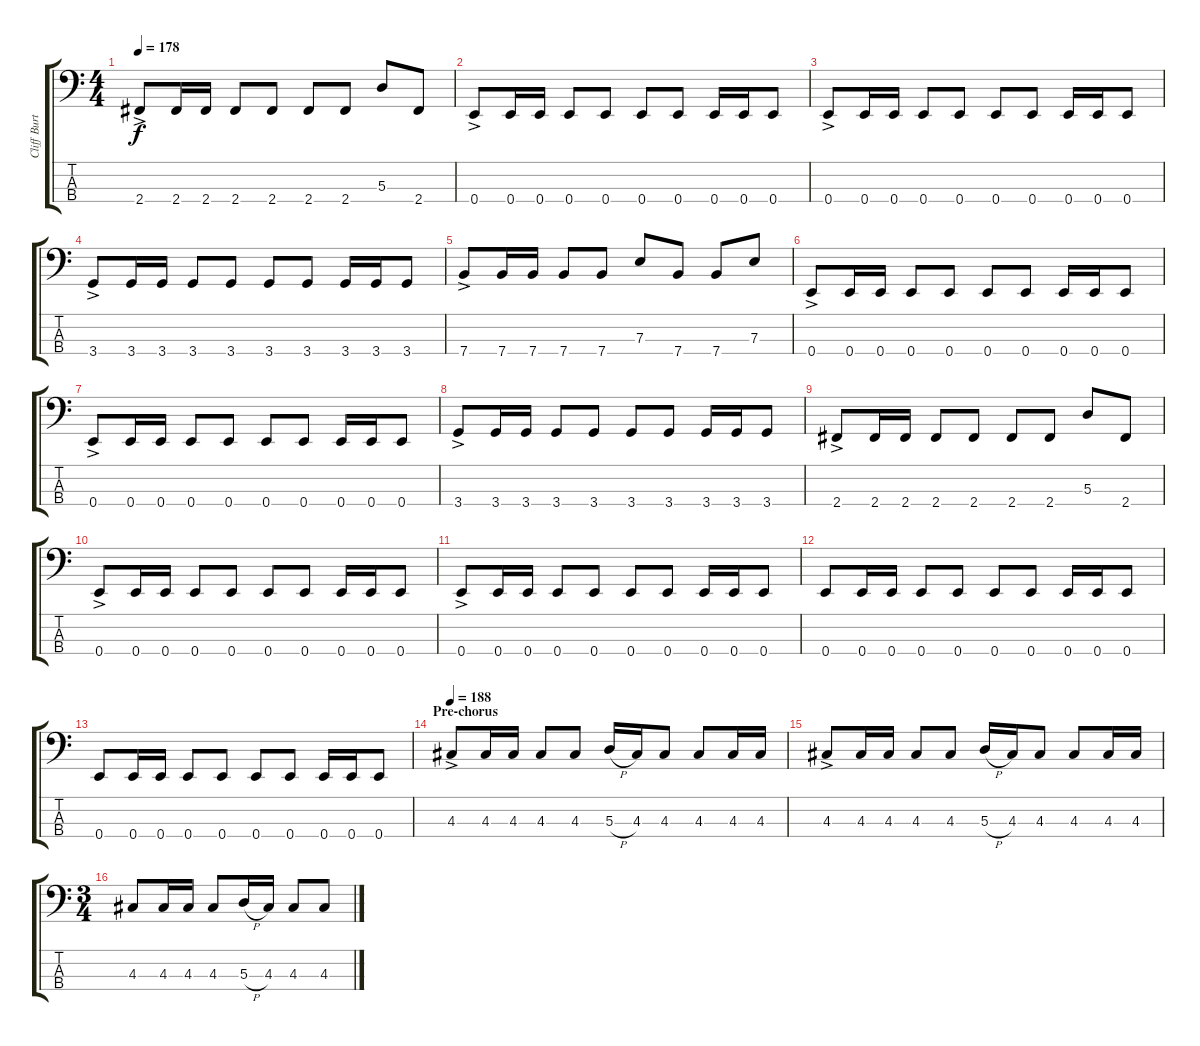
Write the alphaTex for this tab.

\track ("Cliff Burton (Bass)" "Cliff Burt") {instrument electricbassfinger}
\staff {score tabs}
\tuning (G2 D2 A1 E1) {hide}
\ts (4 4)
\tempo 178
\clef f4
\ks c
2.4{ac}.8{dy f} 2.4.16 2.4.16 2.4.8 2.4.8 2.4.8 2.4.8 5.3.8 2.4.8 |
0.4{ac}.8 0.4.16 0.4.16 0.4.8 0.4.8 0.4.8 0.4.8 0.4.16 0.4.16 0.4.8 |
0.4{ac}.8 0.4.16 0.4.16 0.4.8 0.4.8 0.4.8 0.4.8 0.4.16 0.4.16 0.4.8 |
3.4{ac}.8 3.4.16 3.4.16 3.4.8 3.4.8 3.4.8 3.4.8 3.4.16 3.4.16 3.4.8 |
7.4{ac}.8 7.4.16 7.4.16 7.4.8 7.4.8 7.3.8 7.4.8 7.4.8 7.3.8 |
0.4{ac}.8 0.4.16 0.4.16 0.4.8 0.4.8 0.4.8 0.4.8 0.4.16 0.4.16 0.4.8 |
0.4{ac}.8 0.4.16 0.4.16 0.4.8 0.4.8 0.4.8 0.4.8 0.4.16 0.4.16 0.4.8 |
3.4{ac}.8 3.4.16 3.4.16 3.4.8 3.4.8 3.4.8 3.4.8 3.4.16 3.4.16 3.4.8 |
2.4{ac}.8 2.4.16 2.4.16 2.4.8 2.4.8 2.4.8 2.4.8 5.3.8 2.4.8 |
0.4{ac}.8 0.4.16 0.4.16 0.4.8 0.4.8 0.4.8 0.4.8 0.4.16 0.4.16 0.4.8 |
0.4{ac}.8 0.4.16 0.4.16 0.4.8 0.4.8 0.4.8 0.4.8 0.4.16 0.4.16 0.4.8 |
0.4.8 0.4.16 0.4.16 0.4.8 0.4.8 0.4.8 0.4.8 0.4.16 0.4.16 0.4.8 |
0.4.8 0.4.16 0.4.16 0.4.8 0.4.8 0.4.8 0.4.8 0.4.16 0.4.16 0.4.8 |
\section ("" "Pre-chorus")
\tempo 188
4.3{ac}.8 4.3.16 4.3.16 4.3.8 4.3.8 5.3{h}.16 4.3.16 4.3.8 4.3.8 4.3.16 4.3.16 |
4.3{ac}.8 4.3.16 4.3.16 4.3.8 4.3.8 5.3{h}.16 4.3.16 4.3.8 4.3.8 4.3.16 4.3.16 |
\ts (3 4)
4.3.8 4.3.16 4.3.16 4.3.8 5.3{h}.16 4.3.16 4.3.8 4.3.8
